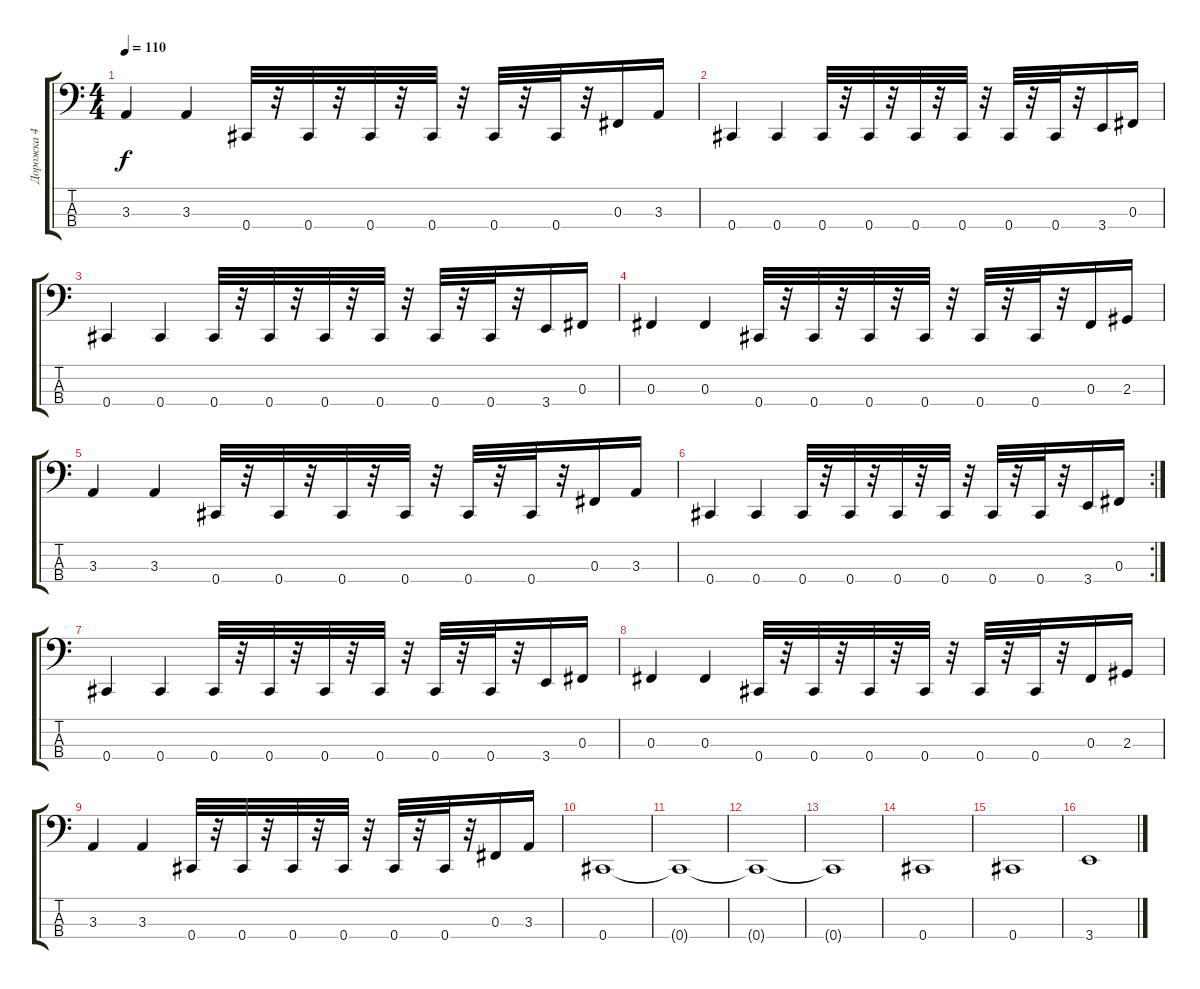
\track ("Дорожка 4" "Дорожка 4") {instrument electricbassfinger}
\staff {score tabs}
\tuning (E2 B1 Gb1 Db1) {hide}
\ts (4 4)
\tempo 110
\clef f4
\ks c
3.3.4{dy f} 3.3.4 0.4.32 r.32 0.4.32 r.32 0.4.32 r.32 0.4.32 r.32 0.4.32 r.32 0.4.32 r.32 0.3.16 3.3.16 |
0.4.4 0.4.4 0.4.32 r.32 0.4.32 r.32 0.4.32 r.32 0.4.32 r.32 0.4.32 r.32 0.4.32 r.32 3.4.16 0.3.16 |
0.4.4 0.4.4 0.4.32 r.32 0.4.32 r.32 0.4.32 r.32 0.4.32 r.32 0.4.32 r.32 0.4.32 r.32 3.4.16 0.3.16 |
0.3.4 0.3.4 0.4.32 r.32 0.4.32 r.32 0.4.32 r.32 0.4.32 r.32 0.4.32 r.32 0.4.32 r.32 0.3.16 2.3.16 |
3.3.4 3.3.4 0.4.32 r.32 0.4.32 r.32 0.4.32 r.32 0.4.32 r.32 0.4.32 r.32 0.4.32 r.32 0.3.16 3.3.16 |
\rc 2
0.4.4 0.4.4 0.4.32 r.32 0.4.32 r.32 0.4.32 r.32 0.4.32 r.32 0.4.32 r.32 0.4.32 r.32 3.4.16 0.3.16 |
0.4.4 0.4.4 0.4.32 r.32 0.4.32 r.32 0.4.32 r.32 0.4.32 r.32 0.4.32 r.32 0.4.32 r.32 3.4.16 0.3.16 |
0.3.4 0.3.4 0.4.32 r.32 0.4.32 r.32 0.4.32 r.32 0.4.32 r.32 0.4.32 r.32 0.4.32 r.32 0.3.16 2.3.16 |
3.3.4 3.3.4 0.4.32 r.32 0.4.32 r.32 0.4.32 r.32 0.4.32 r.32 0.4.32 r.32 0.4.32 r.32 0.3.16 3.3.16 |
0.4.1{volume 13} |
0.4{t}.1 |
0.4{t}.1 |
0.4{t}.1 |
0.4.1{volume 13 instrument electricbasspick} |
0.4.1 |
3.4.1
